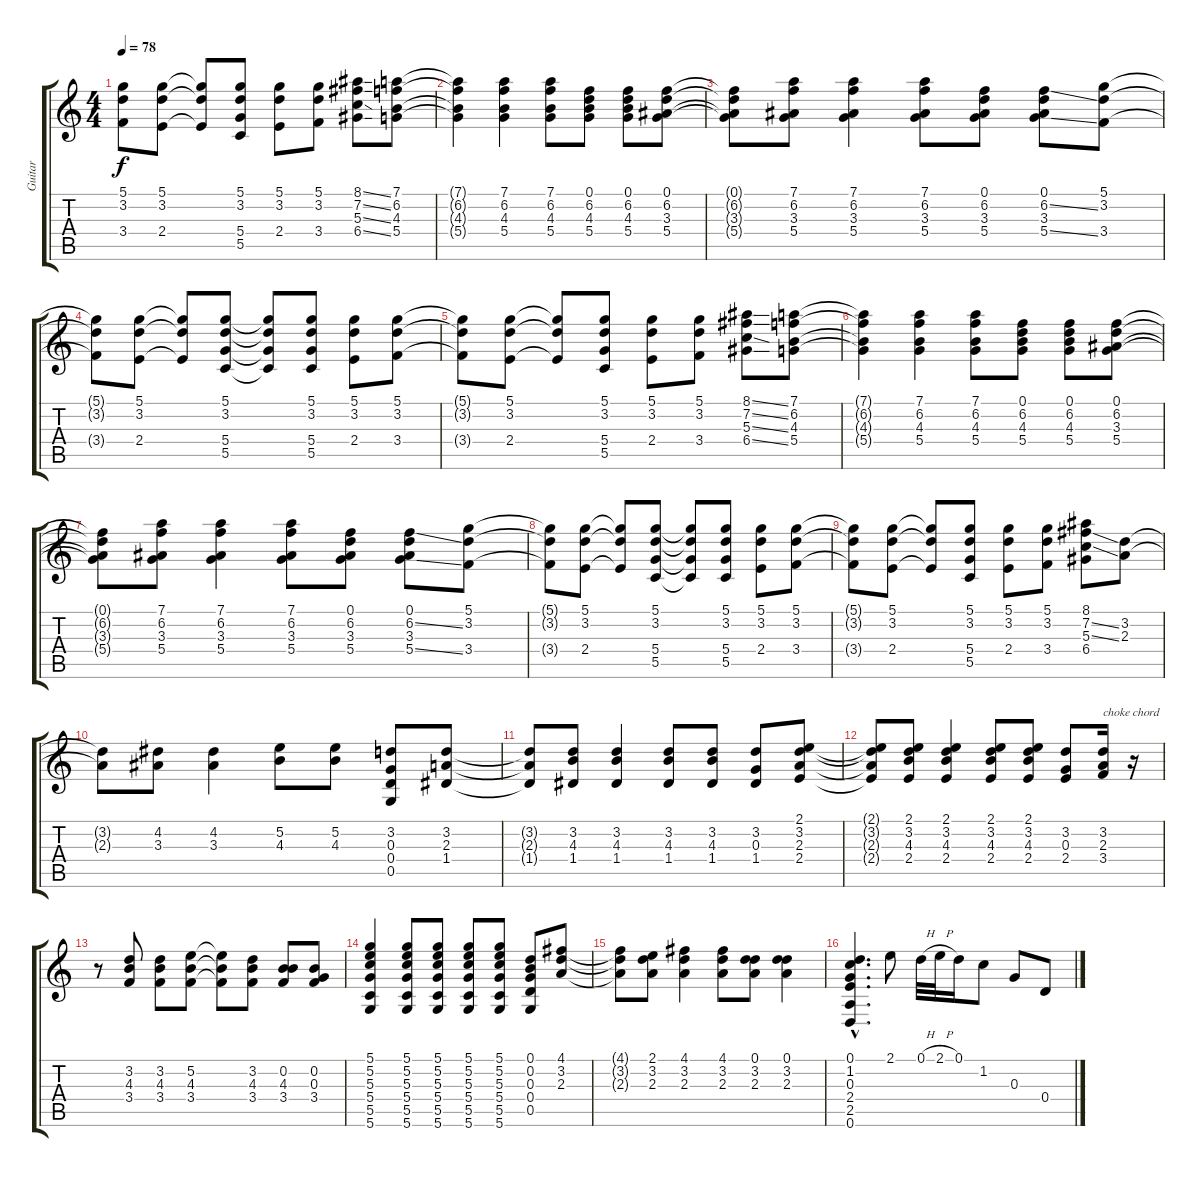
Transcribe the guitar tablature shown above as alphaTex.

\track ("Guitar" "Guitar") {instrument acousticguitarsteel}
\staff {score tabs}
\tuning (D4 B3 G3 D3 G2 D2) {hide}
\ts (4 4)
\tempo 78
\clef g2
\ks c
(5.1{t} 3.2{t} 3.4{t}).8{dy f} (5.1 3.2 2.4).8 (5.1{t} 3.2{t} 2.4{t}).8 (5.1 3.2 5.4 5.5).8 (5.1 3.2 2.4).8 (5.1 3.2 3.4).8 (8.1{ss} 7.2{ss} 5.3{ss} 6.4{ss}).8 (7.1 6.2 4.3 5.4).8 |
(7.1{t} 6.2{t} 4.3{t} 5.4{t}).4 (7.1 6.2 4.3 5.4).4 (7.1 6.2 4.3 5.4).8 (0.1 6.2 4.3 5.4).8 (0.1 6.2 4.3 5.4).8 (0.1 6.2 3.3 5.4).8 |
(0.1{t} 6.2{t} 3.3{t} 5.4{t}).8 (7.1 6.2 3.3 5.4).8 (7.1 6.2 3.3 5.4).4 (7.1 6.2 3.3 5.4).8 (0.1 6.2 3.3 5.4).8 (0.1 6.2{ss} 3.3 5.4{ss}).8 (5.1 3.2 3.4).8 |
(5.1{t} 3.2{t} 3.4{t}).8 (5.1 3.2 2.4).8 (5.1{t} 3.2{t} 2.4{t}).8 (5.1 3.2 5.4 5.5).8 (5.1{t} 3.2{t} 5.4{t} 5.5{t}).8 (5.1 3.2 5.4 5.5).8 (5.1 3.2 2.4).8 (5.1 3.2 3.4).8 |
(5.1{t} 3.2{t} 3.4{t}).8 (5.1 3.2 2.4).8 (5.1{t} 3.2{t} 2.4{t}).8 (5.1 3.2 5.4 5.5).8 (5.1 3.2 2.4).8 (5.1 3.2 3.4).8 (8.1{ss} 7.2{ss} 5.3{ss} 6.4{ss}).8 (7.1 6.2 4.3 5.4).8 |
(7.1{t} 6.2{t} 4.3{t} 5.4{t}).4 (7.1 6.2 4.3 5.4).4 (7.1 6.2 4.3 5.4).8 (0.1 6.2 4.3 5.4).8 (0.1 6.2 4.3 5.4).8 (0.1 6.2 3.3 5.4).8 |
(0.1{t} 6.2{t} 3.3{t} 5.4{t}).8 (7.1 6.2 3.3 5.4).8 (7.1 6.2 3.3 5.4).4 (7.1 6.2 3.3 5.4).8 (0.1 6.2 3.3 5.4).8 (0.1 6.2{ss} 3.3 5.4{ss}).8 (5.1 3.2 3.4).8 |
(5.1{t} 3.2{t} 3.4{t}).8 (5.1 3.2 2.4).8 (5.1{t} 3.2{t} 2.4{t}).8 (5.1 3.2 5.4 5.5).8 (5.1{t} 3.2{t} 5.4{t} 5.5{t}).8 (5.1 3.2 5.4 5.5).8 (5.1 3.2 2.4).8 (5.1 3.2 3.4).8 |
(5.1{t} 3.2{t} 3.4{t}).8 (5.1 3.2 2.4).8 (5.1{t} 3.2{t} 2.4{t}).8 (5.1 3.2 5.4 5.5).8 (5.1 3.2 2.4).8 (5.1 3.2 3.4).8 (8.1 7.2{ss} 5.3{ss} 6.4).8 (3.2 2.3).8 |
(3.2{t} 2.3{t}).8 (4.2 3.3).8 (4.2 3.3).4 (5.2 4.3).8 (5.2 4.3).8 (3.2 0.3 0.4 0.5).8 (3.2 2.3 1.4).8 |
(3.2{t} 2.3{t} 1.4{t}).8 (3.2 4.3 1.4).8 (3.2 4.3 1.4).4 (3.2 4.3 1.4).8 (3.2 4.3 1.4).8 (3.2 0.3 1.4).8 (2.1 3.2 2.3 2.4).8 |
(2.1{t} 3.2{t} 2.3{t} 2.4{t}).8 (2.1 3.2 4.3 2.4).8 (2.1 3.2 4.3 2.4).4 (2.1 3.2 4.3 2.4).8 (2.1 3.2 4.3 2.4).8 (3.2 0.3 2.4).8 (3.2 2.3 3.4).16{txt "choke chord"} r.16 |
r.8 (3.2 4.3 3.4).8 (3.2 4.3 3.4).8 (5.2 4.3 3.4).8 (5.2{t} 4.3{t} 3.4{t}).8 (3.2 4.3 3.4).8 (0.2 4.3 3.4).8 (0.2 0.3 3.4).8 |
(5.1 5.2 5.3 5.4 5.5 5.6).4 (5.1 5.2 5.3 5.4 5.5 5.6).8 (5.1 5.2 5.3 5.4 5.5 5.6).8 (5.1 5.2 5.3 5.4 5.5 5.6).8 (5.1 5.2 5.3 5.4 5.5 5.6).8 (0.1 0.2 0.3 0.4 0.5).8 (4.1 3.2 2.3).8 |
(4.1{t} 3.2{t} 2.3{t}).8 (2.1 3.2 2.3).8 (4.1 3.2 2.3).4 (4.1 3.2 2.3).8 (0.1 3.2 2.3).8 (0.1 3.2 2.3).4 |
(0.1{hac} 1.2{hac} 0.3{hac} 2.4{hac} 2.5{hac} 0.6{hac}).4{d} 2.1.8 0.1{h}.32 2.1{h}.32 0.1.16 1.2.8 0.3.8 0.4.8
